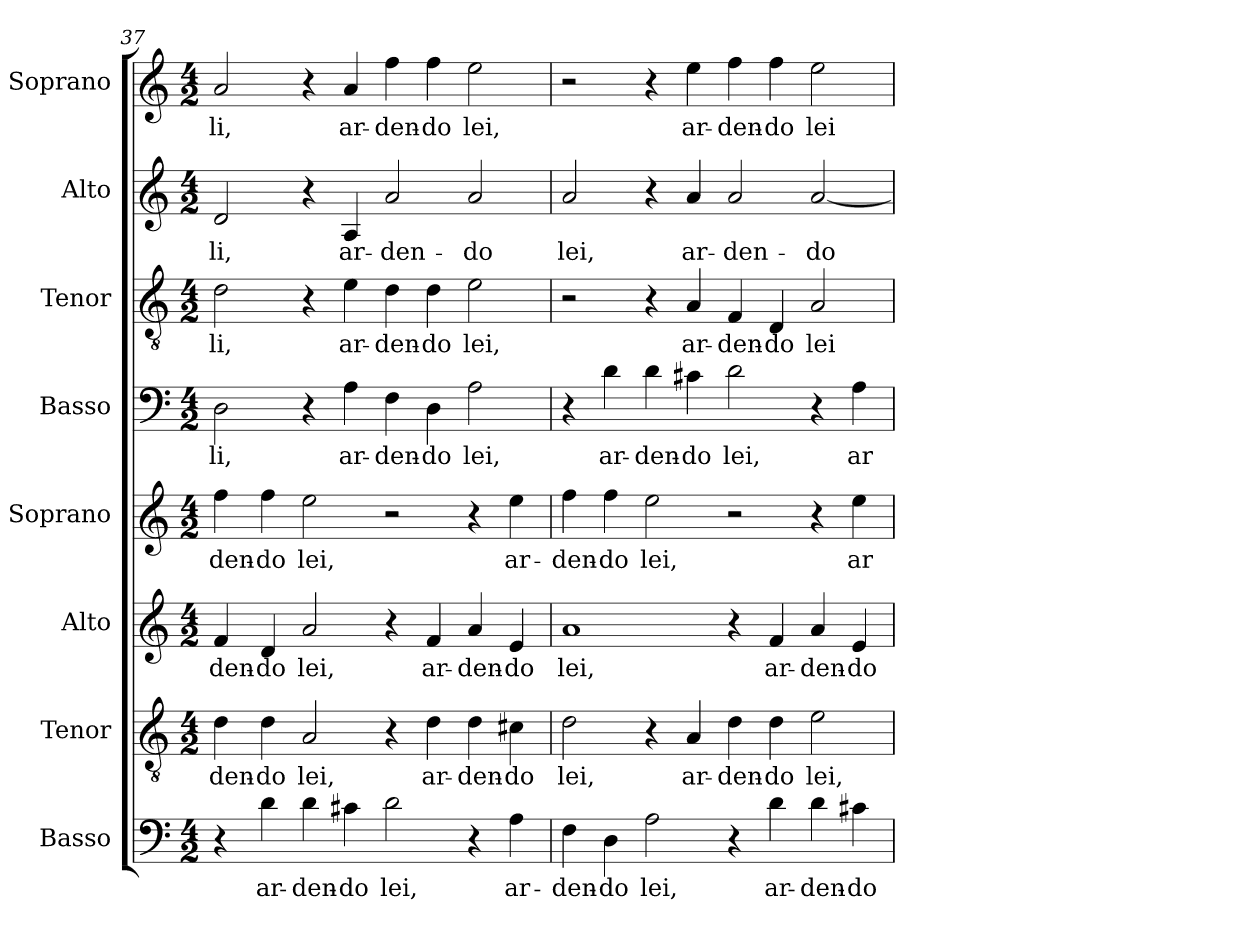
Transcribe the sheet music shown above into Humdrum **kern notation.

**kern	**text	**kern	**text	**kern	**text	**kern	**text	**kern	**text	**kern	**text	**kern	**text	**kern	**text
*part8	*part8	*part7	*part7	*part6	*part6	*part5	*part5	*part4	*part4	*part3	*part3	*part2	*part2	*part1	*part1
*staff8	*staff8	*staff7	*staff7	*staff6	*staff6	*staff5	*staff5	*staff4	*staff4	*staff3	*staff3	*staff2	*staff2	*staff1	*staff1
*I"Basso	*	*I"Tenor	*	*I"Alto	*	*I"Soprano	*	*I"Basso	*	*I"Tenor	*	*I"Alto	*	*I"Soprano	*
*	*	*I'T.	*	*I'A.	*	*I'Sop.	*	*	*	*I'T.	*	*I'A.	*	*I'Sop.	*
!!LO:LB:g=z
*clefF4	*	*clefGv2	*	*clefG2	*	*clefG2	*	*clefF4	*	*clefGv2	*	*clefG2	*	*clefG2	*
*	*	*ITrd7c12	*	*	*	*	*	*	*	*ITrd7c12	*	*	*	*	*
*k[]	*	*k[]	*	*k[]	*	*k[]	*	*k[]	*	*k[]	*	*k[]	*	*k[]	*
*C:	*	*C:	*	*C:	*	*C:	*	*C:	*	*C:	*	*C:	*	*C:	*
*M4/2	*	*M4/2	*	*M4/2	*	*M4/2	*	*M4/2	*	*M4/2	*	*M4/2	*	*M4/2	*
=37	=37	=37	=37	=37	=37	=37	=37	=37	=37	=37	=37	=37	=37	=37	=37
!	!	!	!LO:LY:b:color=#000000	!	!	!	!	!	!	!	!	!	!	!	!
!	!	!	!	!	!LO:LY:b:color=#000000	!	!	!	!	!	!	!	!	!	!
!	!	!	!	!	!	!	!LO:LY:b:color=#000000	!	!	!	!	!	!	!	!
!	!	!	!	!	!	!	!	!	!LO:LY:b:color=#000000	!	!	!	!	!	!
!	!	!	!	!	!	!	!	!	!	!	!LO:LY:b:color=#000000	!	!	!	!
!	!	!	!	!	!	!	!	!	!	!	!	!	!LO:LY:b:color=#000000	!	!
!	!	!	!	!	!	!	!	!	!	!	!	!	!	!	!LO:LY:b:color=#000000
4r	.	4Di\	-den-	4fi/	-den-	4ffi\	-den-	2Di\	-li,	2Di\	-li,	2di/	-li,	2ai/	-li,
!	!LO:LY:b:color=#000000	!	!	!	!	!	!	!	!	!	!	!	!	!	!
!	!	!	!LO:LY:b:color=#000000	!	!	!	!	!	!	!	!	!	!	!	!
!	!	!	!	!	!LO:LY:b:color=#000000	!	!	!	!	!	!	!	!	!	!
!	!	!	!	!	!	!	!LO:LY:b:color=#000000	!	!	!	!	!	!	!	!
4di\	ar-	4Di\	-do	4di/	-do	4ffi\	-do	.	.	.	.	.	.	.	.
!	!LO:LY:b:color=#000000	!	!	!	!	!	!	!	!	!	!	!	!	!	!
!	!	!	!LO:LY:b:color=#000000	!	!	!	!	!	!	!	!	!	!	!	!
!	!	!	!	!	!LO:LY:b:color=#000000	!	!	!	!	!	!	!	!	!	!
!	!	!	!	!	!	!	!LO:LY:b:color=#000000	!	!	!	!	!	!	!	!
4di\	-den-	2AAi/	lei,	2ai/	lei,	2eei\	lei,	4r	.	4r	.	4r	.	4r	.
!	!LO:LY:b:color=#000000	!	!	!	!	!	!	!	!	!	!	!	!	!	!
!	!	!	!	!	!	!	!	!	!LO:LY:b:color=#000000	!	!	!	!	!	!
!	!	!	!	!	!	!	!	!	!	!	!LO:LY:b:color=#000000	!	!	!	!
!	!	!	!	!	!	!	!	!	!	!	!	!	!LO:LY:b:color=#000000	!	!
!	!	!	!	!	!	!	!	!	!	!	!	!	!	!	!LO:LY:b:color=#000000
4c#Xi\	-do	.	.	.	.	.	.	4Ai\	ar-	4Ei\	ar-	4Ai/	ar-	4ai/	ar-
!	!LO:LY:b:color=#000000	!	!	!	!	!	!	!	!	!	!	!	!	!	!
!	!	!	!	!	!	!	!	!	!LO:LY:b:color=#000000	!	!	!	!	!	!
!	!	!	!	!	!	!	!	!	!	!	!LO:LY:b:color=#000000	!	!	!	!
!	!	!	!	!	!	!	!	!	!	!	!	!	!LO:LY:b:color=#000000	!	!
!	!	!	!	!	!	!	!	!	!	!	!	!	!	!	!LO:LY:b:color=#000000
2di\	lei,	4r	.	4r	.	2r	.	4Fi\	-den-	4Di\	-den-	2ai/	-den-	4ffi\	-den-
!	!	!	!LO:LY:b:color=#000000	!	!	!	!	!	!	!	!	!	!	!	!
!	!	!	!	!	!LO:LY:b:color=#000000	!	!	!	!	!	!	!	!	!	!
!	!	!	!	!	!	!	!	!	!LO:LY:b:color=#000000	!	!	!	!	!	!
!	!	!	!	!	!	!	!	!	!	!	!LO:LY:b:color=#000000	!	!	!	!
!	!	!	!	!	!	!	!	!	!	!	!	!	!	!	!LO:LY:b:color=#000000
.	.	4Di\	ar-	4fi/	ar-	.	.	4Di\	-do	4Di\	-do	.	.	4ffi\	-do
!	!	!	!LO:LY:b:color=#000000	!	!	!	!	!	!	!	!	!	!	!	!
!	!	!	!	!	!LO:LY:b:color=#000000	!	!	!	!	!	!	!	!	!	!
!	!	!	!	!	!	!	!	!	!LO:LY:b:color=#000000	!	!	!	!	!	!
!	!	!	!	!	!	!	!	!	!	!	!LO:LY:b:color=#000000	!	!	!	!
!	!	!	!	!	!	!	!	!	!	!	!	!	!LO:LY:b:color=#000000	!	!
!	!	!	!	!	!	!	!	!	!	!	!	!	!	!	!LO:LY:b:color=#000000
4r	.	4Di\	-den-	4ai/	-den-	4r	.	2Ai\	lei,	2Ei\	lei,	2ai/	-do	2eei\	lei,
!	!LO:LY:b:color=#000000	!	!	!	!	!	!	!	!	!	!	!	!	!	!
!	!	!	!LO:LY:b:color=#000000	!	!	!	!	!	!	!	!	!	!	!	!
!	!	!	!	!	!LO:LY:b:color=#000000	!	!	!	!	!	!	!	!	!	!
!	!	!	!	!	!	!	!LO:LY:b:color=#000000	!	!	!	!	!	!	!	!
4Ai\	ar-	4C#Xi\	-do	4ei/	-do	4eei\	ar-	.	.	.	.	.	.	.	.
=38	=38	=38	=38	=38	=38	=38	=38	=38	=38	=38	=38	=38	=38	=38	=38
!	!LO:LY:b:color=#000000	!	!	!	!	!	!	!	!	!	!	!	!	!	!
!	!	!	!LO:LY:b:color=#000000	!	!	!	!	!	!	!	!	!	!	!	!
!	!	!	!	!	!LO:LY:b:color=#000000	!	!	!	!	!	!	!	!	!	!
!	!	!	!	!	!	!	!LO:LY:b:color=#000000	!	!	!	!	!	!	!	!
!	!	!	!	!	!	!	!	!	!	!	!	!	!LO:LY:b:color=#000000	!	!
4Fi\	-den-	2Di\	lei,	1ai	lei,	4ffi\	-den-	4r	.	2r	.	2ai/	lei,	2r	.
!	!LO:LY:b:color=#000000	!	!	!	!	!	!	!	!	!	!	!	!	!	!
!	!	!	!	!	!	!	!LO:LY:b:color=#000000	!	!	!	!	!	!	!	!
!	!	!	!	!	!	!	!	!	!LO:LY:b:color=#000000	!	!	!	!	!	!
4Di\	-do	.	.	.	.	4ffi\	-do	4di\	ar-	.	.	.	.	.	.
!	!LO:LY:b:color=#000000	!	!	!	!	!	!	!	!	!	!	!	!	!	!
!	!	!	!	!	!	!	!LO:LY:b:color=#000000	!	!	!	!	!	!	!	!
!	!	!	!	!	!	!	!	!	!LO:LY:b:color=#000000	!	!	!	!	!	!
2Ai\	lei,	4r	.	.	.	2eei\	lei,	4di\	-den-	4r	.	4r	.	4r	.
!	!	!	!LO:LY:b:color=#000000	!	!	!	!	!	!	!	!	!	!	!	!
!	!	!	!	!	!	!	!	!	!LO:LY:b:color=#000000	!	!	!	!	!	!
!	!	!	!	!	!	!	!	!	!	!	!LO:LY:b:color=#000000	!	!	!	!
!	!	!	!	!	!	!	!	!	!	!	!	!	!LO:LY:b:color=#000000	!	!
!	!	!	!	!	!	!	!	!	!	!	!	!	!	!	!LO:LY:b:color=#000000
.	.	4AAi/	ar-	.	.	.	.	4c#Xi\	-do	4AAi/	ar-	4ai/	ar-	4eei\	ar-
!	!	!	!LO:LY:b:color=#000000	!	!	!	!	!	!	!	!	!	!	!	!
!	!	!	!	!	!	!	!	!	!LO:LY:b:color=#000000	!	!	!	!	!	!
!	!	!	!	!	!	!	!	!	!	!	!LO:LY:b:color=#000000	!	!	!	!
!	!	!	!	!	!	!	!	!	!	!	!	!	!LO:LY:b:color=#000000	!	!
!	!	!	!	!	!	!	!	!	!	!	!	!	!	!	!LO:LY:b:color=#000000
4r	.	4Di\	-den-	4r	.	2r	.	2di\	lei,	4FFi/	-den-	2ai/	-den-	4ffi\	-den-
!	!LO:LY:b:color=#000000	!	!	!	!	!	!	!	!	!	!	!	!	!	!
!	!	!	!LO:LY:b:color=#000000	!	!	!	!	!	!	!	!	!	!	!	!
!	!	!	!	!	!LO:LY:b:color=#000000	!	!	!	!	!	!	!	!	!	!
!	!	!	!	!	!	!	!	!	!	!	!LO:LY:b:color=#000000	!	!	!	!
!	!	!	!	!	!	!	!	!	!	!	!	!	!	!	!LO:LY:b:color=#000000
4di\	ar-	4Di\	-do	4fi/	ar-	.	.	.	.	4DDi/	-do	.	.	4ffi\	-do
!	!LO:LY:b:color=#000000	!	!	!	!	!	!	!	!	!	!	!	!	!	!
!	!	!	!LO:LY:b:color=#000000	!	!	!	!	!	!	!	!	!	!	!	!
!	!	!	!	!	!LO:LY:b:color=#000000	!	!	!	!	!	!	!	!	!	!
!	!	!	!	!	!	!	!	!	!	!	!LO:LY:b:color=#000000	!	!	!	!
!	!	!	!	!	!	!	!	!	!	!	!	!	!LO:LY:b:color=#000000	!	!
!	!	!	!	!	!	!	!	!	!	!	!	!	!	!	!LO:LY:b:color=#000000
4di\	-den-	2Ei\	lei,	4ai/	-den-	4r	.	4r	.	2AAi/	lei	[2ai/	-do	2eei\	lei
!	!LO:LY:b:color=#000000	!	!	!	!	!	!	!	!	!	!	!	!	!	!
!	!	!	!	!	!LO:LY:b:color=#000000	!	!	!	!	!	!	!	!	!	!
!	!	!	!	!	!	!	!LO:LY:b:color=#000000	!	!	!	!	!	!	!	!
!	!	!	!	!	!	!	!	!	!LO:LY:b:color=#000000	!	!	!	!	!	!
4c#Xi\	-do	.	.	4ei/	-do	4eei\	ar-	4Ai\	ar-	.	.	.	.	.	.
=	=	=	=	=	=	=	=	=	=	=	=	=	=	=	=
*-	*-	*-	*-	*-	*-	*-	*-	*-	*-	*-	*-	*-	*-	*-	*-
